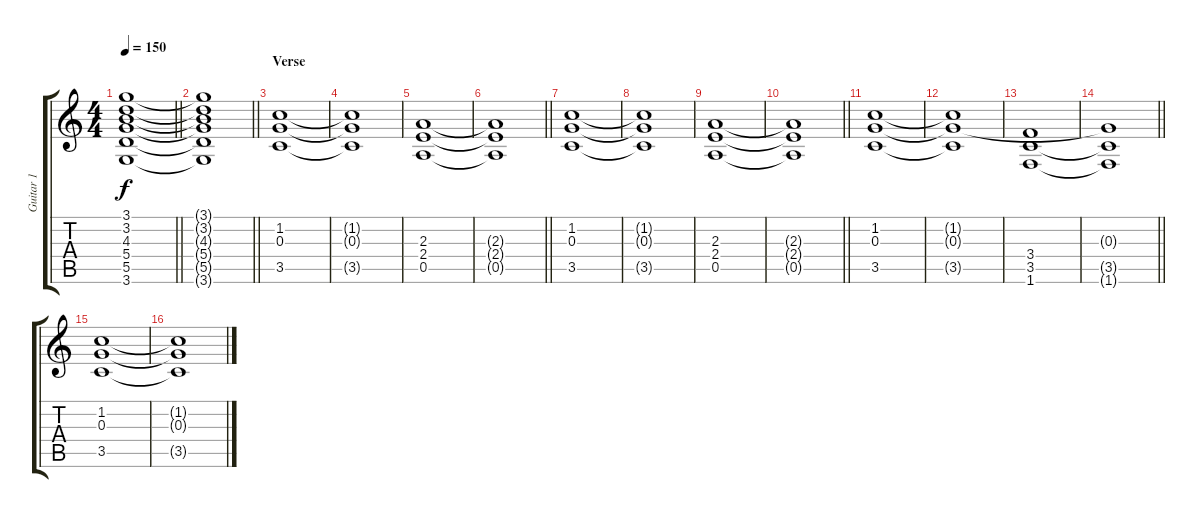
\track ("Guitar 1" "Guitar 1") {instrument distortionguitar}
\staff {score tabs}
\tuning (E4 B3 G3 D3 A2 E2) {hide}
\ts (4 4)
\tempo 150
\clef g2
\barLineRight lightlight
\ks c
(3.1 3.2 4.3 5.4 5.5 3.6).1{dy f} |
\barLineRight lightlight
(3.1{t} 3.2{t} 4.3{t} 5.4{t} 5.5{t} 3.6{t}).1 |
\section ("" "Verse")
(1.2 0.3 3.5).1 |
(1.2{t} 0.3{t} 3.5{t}).1 |
(2.3 2.4 0.5).1 |
\barLineRight lightlight
(2.3{t} 2.4{t} 0.5{t}).1 |
(1.2 0.3 3.5).1 |
(1.2{t} 0.3{t} 3.5{t}).1 |
(2.3 2.4 0.5).1 |
\barLineRight lightlight
(2.3{t} 2.4{t} 0.5{t}).1 |
(1.2 0.3 3.5).1 |
(1.2{t} 0.3{t} 3.5{t}).1 |
(3.4 3.5 1.6).1 |
\barLineRight lightlight
(0.3{t} 3.5{t} 1.6{t}).1 |
(1.2 0.3 3.5).1 |
(1.2{t} 0.3{t} 3.5{t}).1
